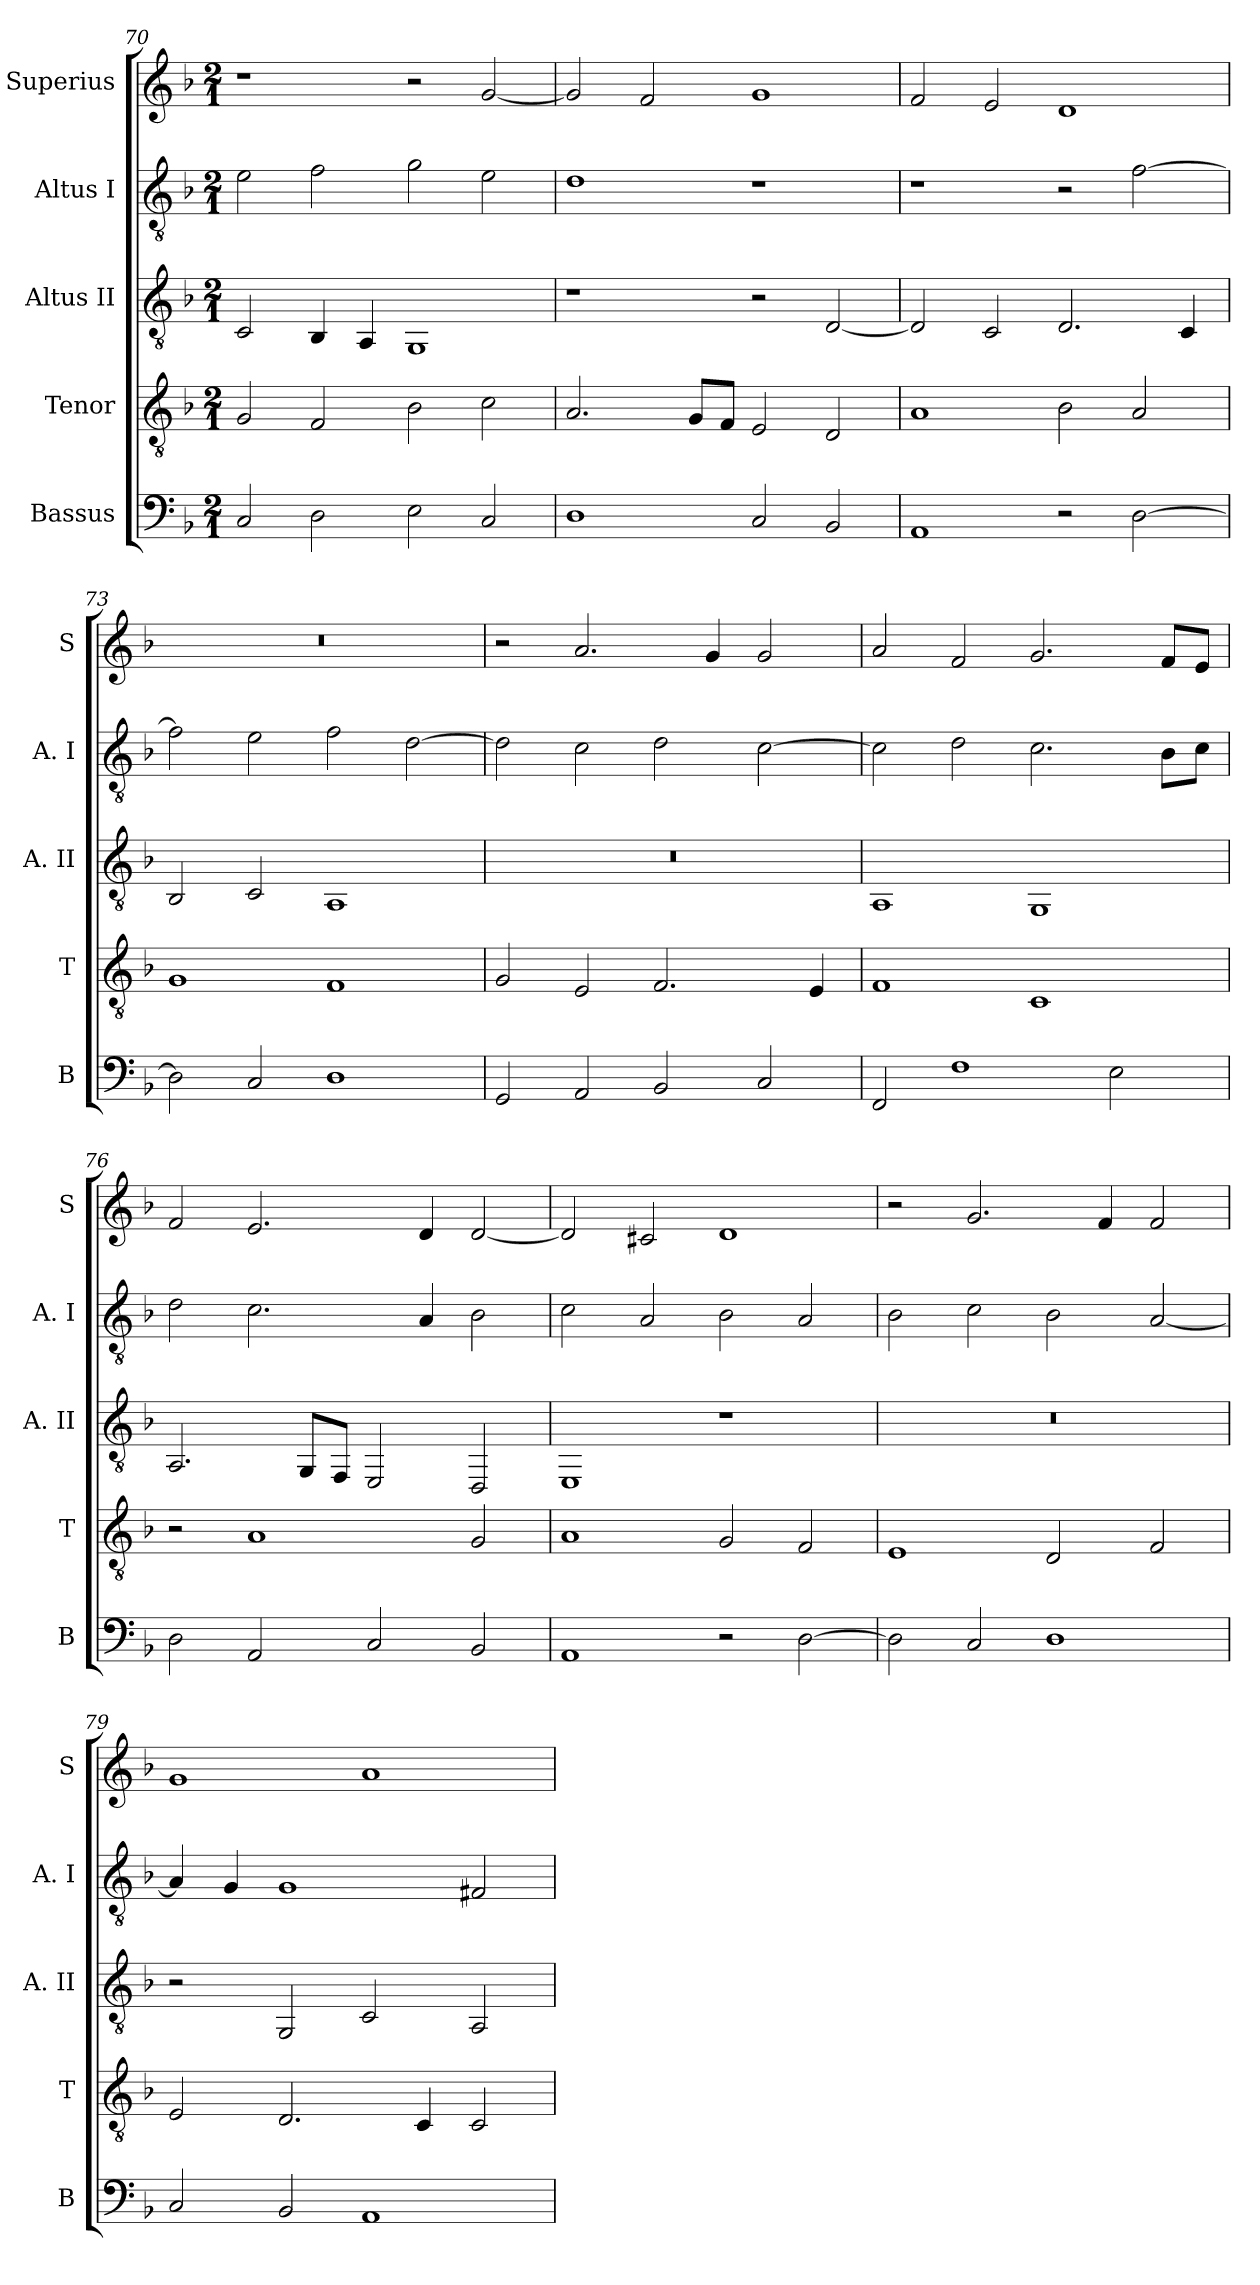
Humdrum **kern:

**kern	**kern	**kern	**kern	**kern
*part5	*part4	*part3	*part2	*part1
*staff5	*staff4	*staff3	*staff2	*staff1
*I"Bassus	*I"Tenor	*I"Altus II	*I"Altus I	*I"Superius
*I'B	*I'T	*I'A. II	*I'A. I	*I'S
*clefF4	*clefGv2	*clefGv2	*clefGv2	*clefG2
*k[b-]	*k[b-]	*k[b-]	*k[b-]	*k[b-]
*F:	*F:	*F:	*F:	*F:
*M2/1	*M2/1	*M2/1	*M2/1	*M2/1
=70	=70	=70	=70	=70
2C	2G	2C	2e	1r
2D	2F	4BB-	2f	.
.	.	4AA	.	.
2E	2B-	1GG	2g	2r
2C	2c	.	2e	[2g
=71	=71	=71	=71	=71
1D	2.A	1r	1d	2g]
.	.	.	.	2f
.	8GL	.	.	.
.	8FJ	.	.	.
2C	2E	2r	1r	1g
2BB-	2D	[2D	.	.
=72	=72	=72	=72	=72
1AA	1A	2D]	1r	2f
.	.	2C	.	2e
2r	2B-	2.D	2r	1d
[2D	2A	.	[2f	.
.	.	4C	.	.
=73	=73	=73	=73	=73
2D]	1G	2BB-	2f]	0r
2C	.	2C	2e	.
1D	1F	1AA	2f	.
.	.	.	[2d	.
=74	=74	=74	=74	=74
2GG	2G	0r	2d]	2r
2AA	2E	.	2c	2.a
2BB-	2.F	.	2d	.
.	.	.	.	4g
2C	.	.	[2c	2g
.	4E	.	.	.
=75	=75	=75	=75	=75
2FF	1F	1AA	2c]	2a
1F	.	.	2d	2f
.	1C	1GG	2.c	2.g
2E	.	.	.	.
.	.	.	8B-L	8fL
.	.	.	8cJ	8eJ
=76	=76	=76	=76	=76
2D	2r	2.AA	2d	2f
2AA	1A	.	2.c	2.e
.	.	8GGL	.	.
.	.	8FFJ	.	.
2C	.	2EE	.	.
.	.	.	4A	4d
2BB-	2G	2DD	2B-	[2d
=77	=77	=77	=77	=77
1AA	1A	1EE	2c	2d]
.	.	.	2A	2c#X
2r	2G	1r	2B-	1d
[2D	2F	.	2A	.
=78	=78	=78	=78	=78
2D]	1E	0r	2B-	2r
2C	.	.	2c	2.g
1D	2D	.	2B-	.
.	.	.	.	4f
.	2F	.	[2A	2f
=79	=79	=79	=79	=79
2C	2E	2r	4A]	1g
.	.	.	4G	.
2BB-	2.D	2GG	1G	.
1AA	.	2C	.	1a
.	4C	.	.	.
.	2C	2AA	2F#X	.
=	=	=	=	=
*-	*-	*-	*-	*-
